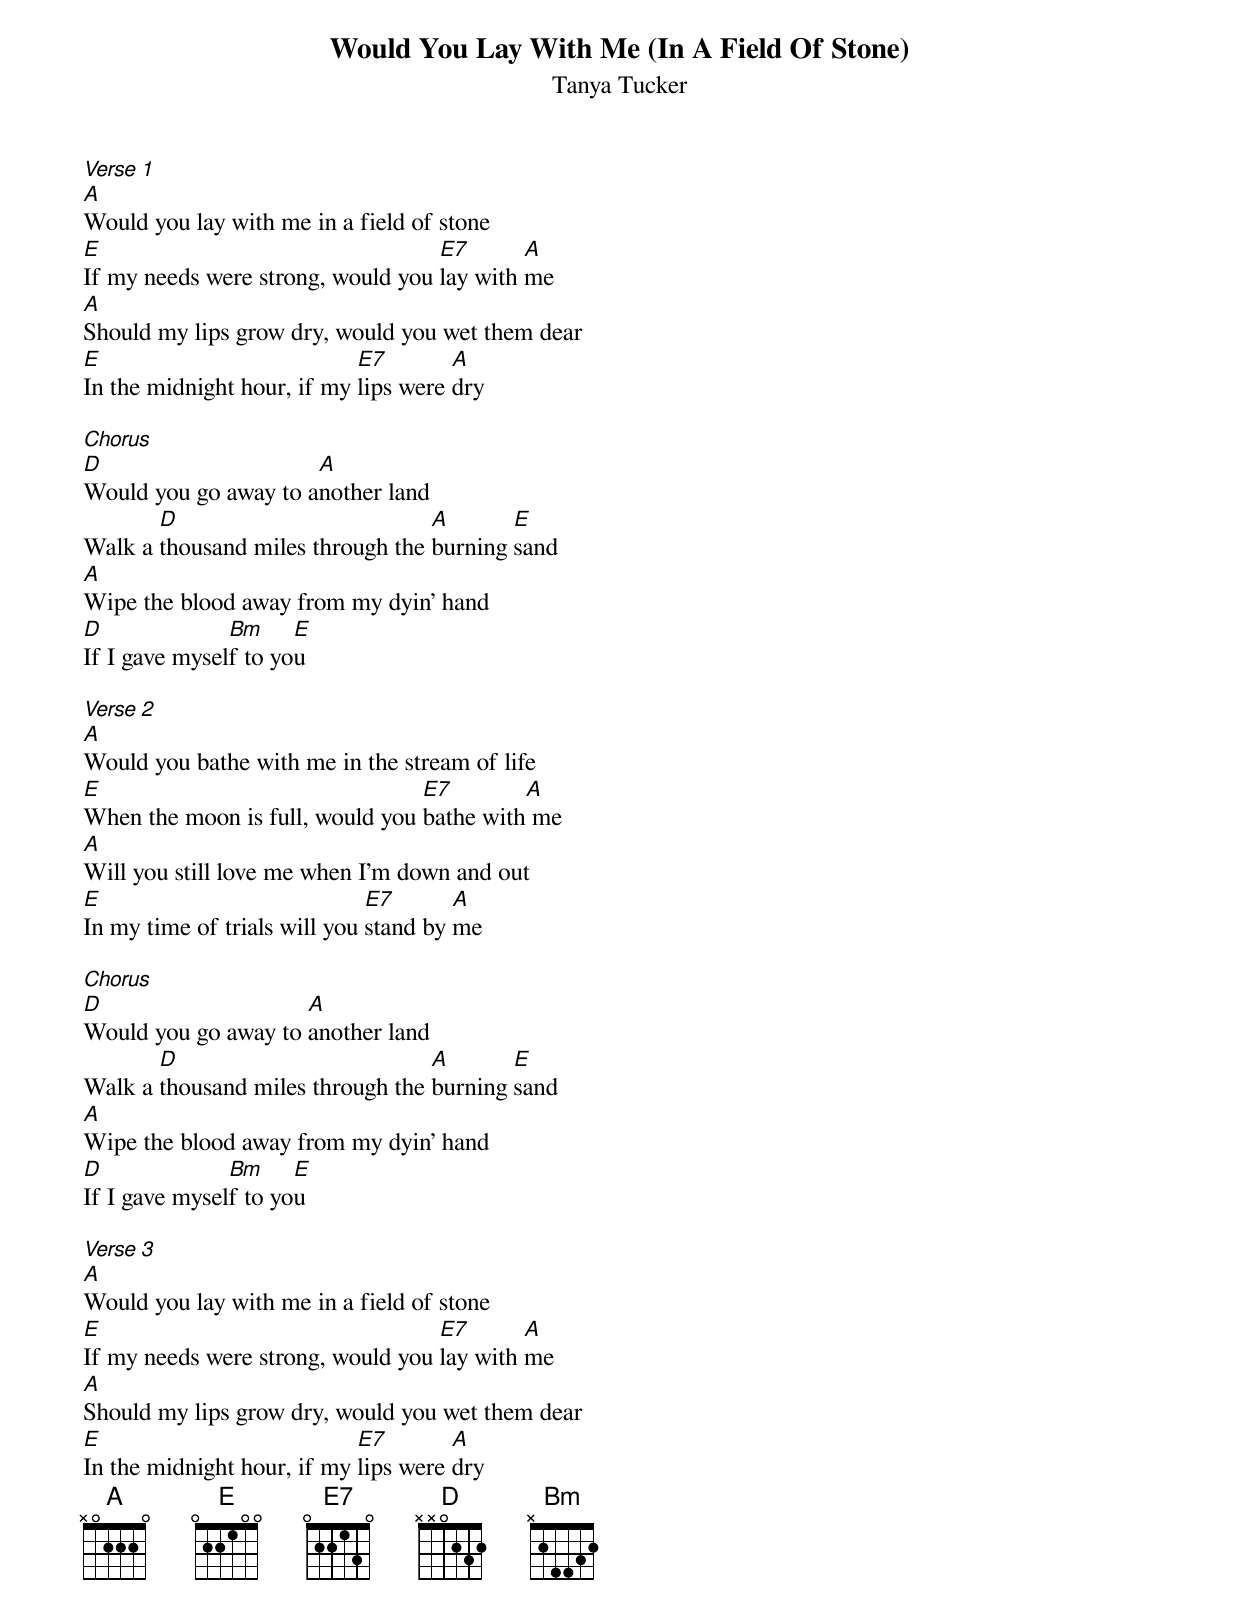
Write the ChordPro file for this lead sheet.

{title:Would You Lay With Me (In A Field Of Stone)}
{subtitle:Tanya Tucker}
[Verse 1]
[A]Would you lay with me in a field of stone
[E]If my needs were strong, would you [E7]lay with [A]me
[A]Should my lips grow dry, would you wet them dear
[E]In the midnight hour, if my [E7]lips were [A]dry

[Chorus]
[D]Would you go away to a[A]nother land
Walk a [D]thousand miles through the [A]burning [E]sand
[A]Wipe the blood away from my dyin' hand
[D]If I gave mysel[Bm]f to yo[E]u

[Verse 2]
[A]Would you bathe with me in the stream of life
[E]When the moon is full, would you [E7]bathe with[A] me
[A]Will you still love me when I'm down and out
[E]In my time of trials will you [E7]stand by [A]me

[Chorus]
[D]Would you go away to [A]another land
Walk a [D]thousand miles through the [A]burning [E]sand
[A]Wipe the blood away from my dyin' hand
[D]If I gave mysel[Bm]f to yo[E]u

[Verse 3]
[A]Would you lay with me in a field of stone
[E]If my needs were strong, would you [E7]lay with [A]me
[A]Should my lips grow dry, would you wet them dear
[E]In the midnight hour, if my [E7]lips were [A]dry
